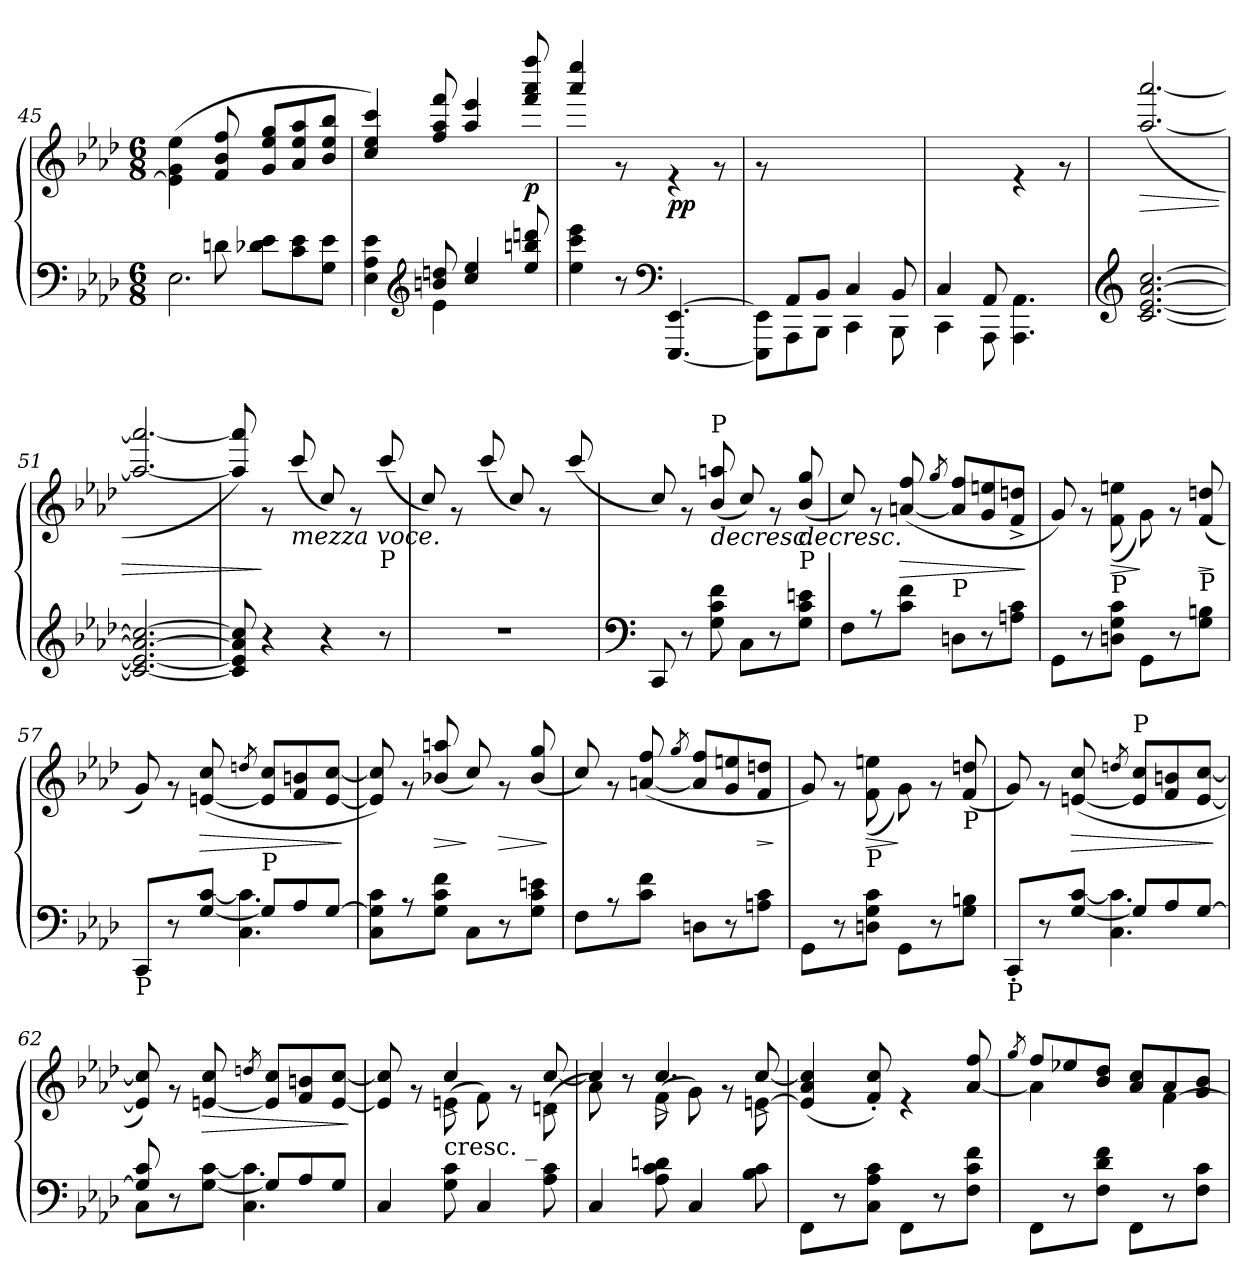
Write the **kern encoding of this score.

**kern	**kern	**dynam
*part1	*part1	*part1
*staff2	*staff1	*staff1/2
*clefF4	*clefG2	*
*k[b-e-a-d-]	*k[b-e-a-d-]	*
*A-:	*A-:	*
*M6/8	*M6/8	*
=45	=45	=45
*^	*^	*
4ryy	2.E-\	2.ryy	(>4e-\] 4g\ 4ee-\	.
8dn\	.	.	8f/ 8b-/ 8ff/	.
8d-X\ 8e-\L	.	.	8g/ 8ee-/ 8gg/L	.
8c\ 8e-\	.	.	8a-/ 8ee-/ 8aa-/	.
8G\ 8e-\J	.	.	8b-/ 8ee-/ 8bb-/J	.
=46	=46	=46	=46	=46
4E-\ 4A-\ 4e-\	4ryy	2.ryy	4cc/ 4ee-/ 4ccc/)	.
*clefG2	*	*	*	*
8bn/ 8ddn/	4e-\	.	8ff/ 8aa-/ 8fff/	.
4cc/ 4ee-/	.	.	4aa-/ 4eee-/	.
.	8ryy	.	.	.
!	!	!	!	!LO:DY:b
8ee-/ 8bbn/ 8dddn/	8ryy	.	8fff/ 8aaa-/ 8ffff/	p
*v	*v	*	*	*
=47	=47	=47	=47
4ee-\ 4ccc\ 4eee-\	2.ryy	4aaa-/ 4eeee-/	.
8r	.	8r	.
*clefF4	*	*	*
!	!	!	!LO:DY:b
[4.EEE-/ [4.EE-/	.	4r	pp
.	.	8r	.
!!LO:LB:g=z	!!
=48	=48	=48	=48
*^	*	*	*
8ryy	8EEE-\] 8EE-\]L	2.ryy	8r	.
8AA-/L	8AAA-\	.	2ryy	.
8BB-/J	8BBB-\J	.	.	.
4C/	4CC\	.	.	.
8BB-/	8BBB-\	.	8ryy	.
=49	=49	=49	=49	=49
4C/	4CC\	2.ryy	4ryy	.
8AA-/	8AAA-\	.	8ryy	.
4.AAA-\ 4.AA-\	4.ryy	.	4r	.
.	.	.	8r	.
*v	*v	*	*	*
=50	=50	=50	=50
*clefG2	*	*	*
!	!	!	!LO:HP:b
[2.c/ [2.e-/ [2.a-/ [2.cc/	2.ryy	(>[2.aa-/ [2.aaa-/	>
=51	=51	=51	=51
2.c/_ 2.e-/_ 2.a-/_ 2.cc/_	2.ryy	2.aa-/_ 2.aaa-/_	.
=52	=52	=52	=52
8c/] 8e-/] 8a-/] 8cc/]	2.ryy	8aa-/] 8aaa-/])	.
4r	.	8r	]
!	!	!LO:TX:b:i:t=mezza voce.	!
.	.	(>8ccc/	.
4r	.	8cc/)	.
.	.	8r	.
!	!	!LO:TX:b:t=P	!
8r	.	(>8ccc/	.
=53	=53	=53	=53
2.rdd	2.ryy	8cc/)	.
.	.	8r	.
.	.	(>8ccc/	.
.	.	8cc/)	.
.	.	8r	.
.	.	(>8ccc/	.
=54	=54	=54	=54
*clefF4	*	*	*
8CC/	2.ryy	8cc/)	.
8r	.	8r	.
!	!	!LO:TX:a:t=P	!
!	!	!	!LO:HP:b
8G\ 8c\ 8f\	.	(>8b-/ 8aan/	>
8C\L	.	8cc/)	.
8r	.	8r	.
!	!	!LO:TX:b:t=P	!
!	!	!	!LO:HP:b
8G\ 8c\ 8en\J	.	(>8b-/ 8gg/	>
!!LO:LB:g=z	!!
=55	=55	=55	=55
8F\L	2.ryy	8cc/)	.
8r	.	8r	.
!	!	!	!LO:HP:b
8c\ 8f\J	.	(>[8an/ 8ff/	>
.	.	8qgg/	.
!	!	!LO:TX:b:t=P	!
8Dn\L	.	8a/] 8ff/L	.
8r	.	8g/ 8een/	.
8An\ 8c\J	.	8f/^ 8ddn/^J	.
*	*v	*v	*
.	.	]
=56	=56	=56
*	*^	*
8GG\L	2.ryy	8g/)	.
8r	.	8r	.
!	!	!LO:TX:b:t=P	!
!	!	!	!LO:HP:b
8Dn\ 8G\ 8c\J	.	(>8f\ 8een\	>
8GG\L	.	8g\)	]
8r	.	8r	.
!	!	!LO:TX:b:t=P	!
!	!	!	!LO:HP:b
8G\ 8Bn\J	.	(<8f/ 8ddn/	>
*	*v	*v	*
.	.	]
=57	=57	=57
*^	*^	*
!LO:TX:b:t=P	!	!	!	!
4.ryy	8CC/L	2.ryy	8g/)	.
.	8r	.	8r	.
!	!	!	!	!LO:HP:b
.	[8G/ [8c/J	.	(>[8en/ 8cc/	>
.	.	.	8qddn/	.
!	!	!	!LO:TX:b:t=P	!
8G/L]	4.C\ 4.c\]	.	8e/] 8cc/L	.
8A-/	.	.	8f/ 8bn/	.
[8G/J	.	.	[8e/ [8cc/J	.
*v	*v	*	*	*
*	*v	*v	*
.	.	]
=58	=58	=58
*	*^	*
8C\ 8G\] 8c\L	2.ryy	8e/] 8cc/])	.
8r	.	8r	.
!	!	!	!LO:HP:b
8G\ 8c\ 8f\J	.	(>8b-X/ 8aan/	>
8C\L	.	8cc/)	]
!	!	!	!LO:HP:b
8r	.	8r	>
8G\ 8c\ 8en\J	.	(>8b-/ 8gg/	.
*	*v	*v	*
.	.	]
!!LO:LB:g=z
=59	=59	=59
*	*^	*
8F\L	2.ryy	8cc/)	.
8r	.	8r	.
8c\ 8f\J	.	(>[8an/ 8ff/	.
.	.	8qgg/	.
8Dn\L	.	8a/] 8ff/L	.
8r	.	8g/ 8een/	.
!	!	!	!LO:HP:n=1:b
8An\ 8c\J	.	8f/ 8ddn/J	] >
*	*v	*v	*
.	.	]
=60	=60	=60
*	*^	*
8GG\L	2.ryy	8g/)	.
8r	.	8r	.
!	!	!LO:TX:b:t=P	!
!	!	!	!LO:HP:b
8Dn\ 8G\ 8c\J	.	(>8f\ 8een\	>
8GG\L	.	8g\)	]
8r	.	8r	.
!	!	!LO:TX:b:t=P	!
8G\ 8Bn\J	.	(<8f/ 8ddn/	.
=61	=61	=61	=61
*^	*	*	*
!LO:TX:b:t=P	!	!	!	!
4.ryy	8CC'/L	2.ryy	8g/)	.
.	8r	.	8r	.
!	!	!	!	!LO:HP:b
.	[8G/ [8c/J	.	(>[8en/ 8cc/	>
.	.	.	8qddn/	.
!	!	!	!LO:TX:a:t=P	!
8G/L]	4.C\ 4.c\]	.	8e/] 8cc/L	.
8A-/	.	.	8f/ 8bn/	.
[8G/J	.	.	[8e/ [8cc/J	.
*v	*v	*	*	*
*	*v	*v	*
.	.	]
=62	=62	=62
*^	*^	*
8G/] 8c/	8C\L	2.ryy	8e/] 8cc/])	.
8ryy	8r	.	8r	.
!	!	!	!	!LO:HP:b
8ryy	[8G\ [8c\J	.	[8en/ 8cc/	>
.	.	.	8qddn/	.
8G/L]	4.C\ 4.c\]	.	8e/] 8cc/L	.
8A-/	.	.	8f/ 8bn/	.
8G/J	.	.	[8e/ [8cc/J	.
*v	*v	*	*	*
*	*v	*v	*
.	.	]
=63	=63	=63
*	*^	*
*	*	*^	*
4C/	2.ryy	8e/] 8cc/]	4ryy	.
.	.	8r	.	.
!	!	!LO:TX:b:t=cresc. _	!	!
8G\ 8c\	.	4cc^/	(>8en\	.
4C/	.	.	8f\)	.
.	.	8r	8ryy	.
8A-\ 8c\	.	[8cc^/	(<8dn\	.
!!LO:PB:g=z	!!	!!
=64	=64	=64	=64	=64
4C/	2.ryy	4cc/]	8a-\)	.
.	.	.	8r	.
8A-\ 8c\ 8dn\	.	4.cc^/	(>8f\	.
4C/	.	.	8g\)	.
.	.	.	8rg	.
8B-\ 8c\	.	[8cc^/	[8en\	]
*	*	*v	*v	*
=65	=65	=65	=65
8FF\L	2.ryy	(<4e/] 4a-/ 4cc/]	.
8r	.	.	.
8C\ 8A-\ 8c\J	.	8f/' 8cc/')	.
8FF\L	.	4r	.
8r	.	.	.
8F\ 8c\ 8f\J	.	[8a-/ 8ff/	.
=66	=66	=66	=66
.	.	8qgg/	.
*	*	*^	*
8FF\L	2.ryy	8ff/L	4a-\]	.
8r	.	8ee-X/	.	.
8F\ 8d-\ 8f\J	.	8b-/ 8dd-/J	4ryy	.
8FF\L	.	8a-/ 8cc/L	.	.
8r	.	8a-/	[4f\	.
8F\ 8c\J	.	8g/ 8b-/J	.	.
*	*v	*v	*v	*
=	=	=
*-	*-	*-
